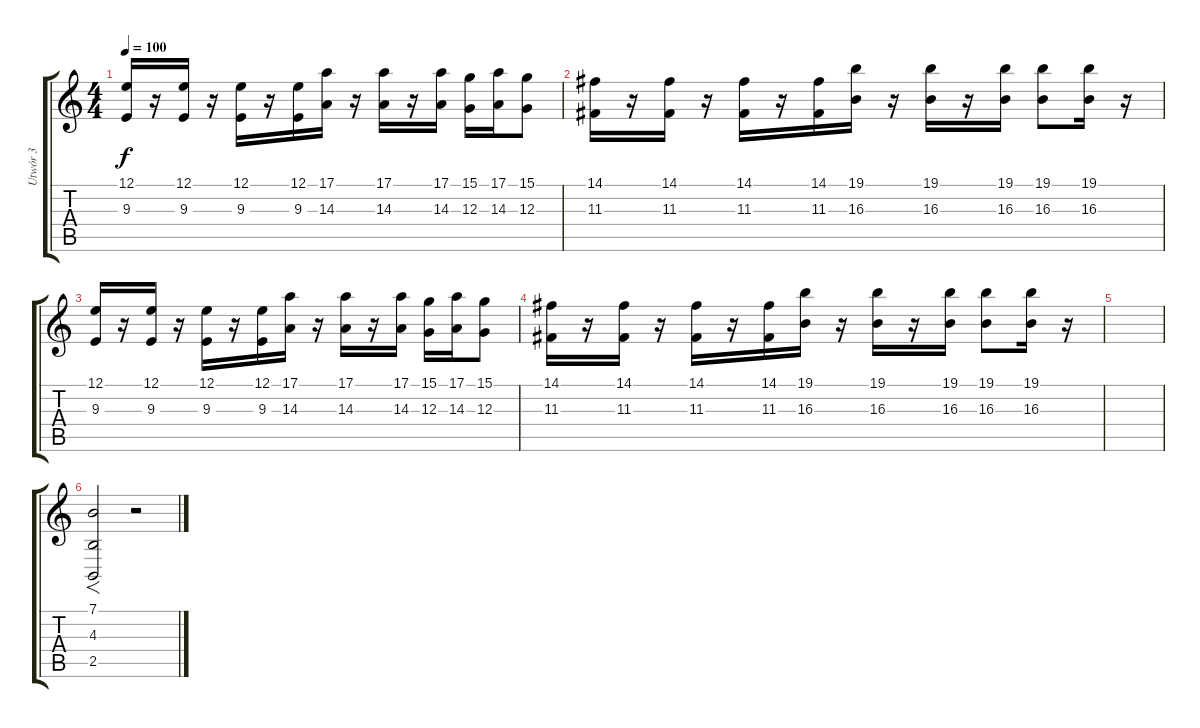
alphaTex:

\track ("Utwór 3" "Utwór 3") {instrument stringensemble2}
\staff {score tabs}
\tuning (E4 B3 G3 D3 A2 E2) {hide}
\ts (4 4)
\tempo 100
\clef g2
\ks c
(12.1 9.3).16{dy f} r.16 (12.1 9.3).16 r.16 (12.1 9.3).16 r.16 (12.1 9.3).16 (17.1 14.3).16 r.16 (17.1 14.3).16 r.16 (17.1 14.3).16 (15.1 12.3).16 (17.1 14.3).16 (15.1 12.3).8 |
(14.1 11.3).16 r.16 (14.1 11.3).16 r.16 (14.1 11.3).16 r.16 (14.1 11.3).16 (19.1 16.3).16 r.16 (19.1 16.3).16 r.16 (19.1 16.3).16 (19.1 16.3).8 (19.1 16.3).16 r.16 |
(12.1 9.3).16 r.16 (12.1 9.3).16 r.16 (12.1 9.3).16 r.16 (12.1 9.3).16 (17.1 14.3).16 r.16 (17.1 14.3).16 r.16 (17.1 14.3).16 (15.1 12.3).16 (17.1 14.3).16 (15.1 12.3).8 |
(14.1 11.3).16 r.16 (14.1 11.3).16 r.16 (14.1 11.3).16 r.16 (14.1 11.3).16 (19.1 16.3).16 r.16 (19.1 16.3).16 r.16 (19.1 16.3).16 (19.1 16.3).8 (19.1 16.3).16 r.16 |
|
(7.1 4.3 2.5).2{f} r.2
